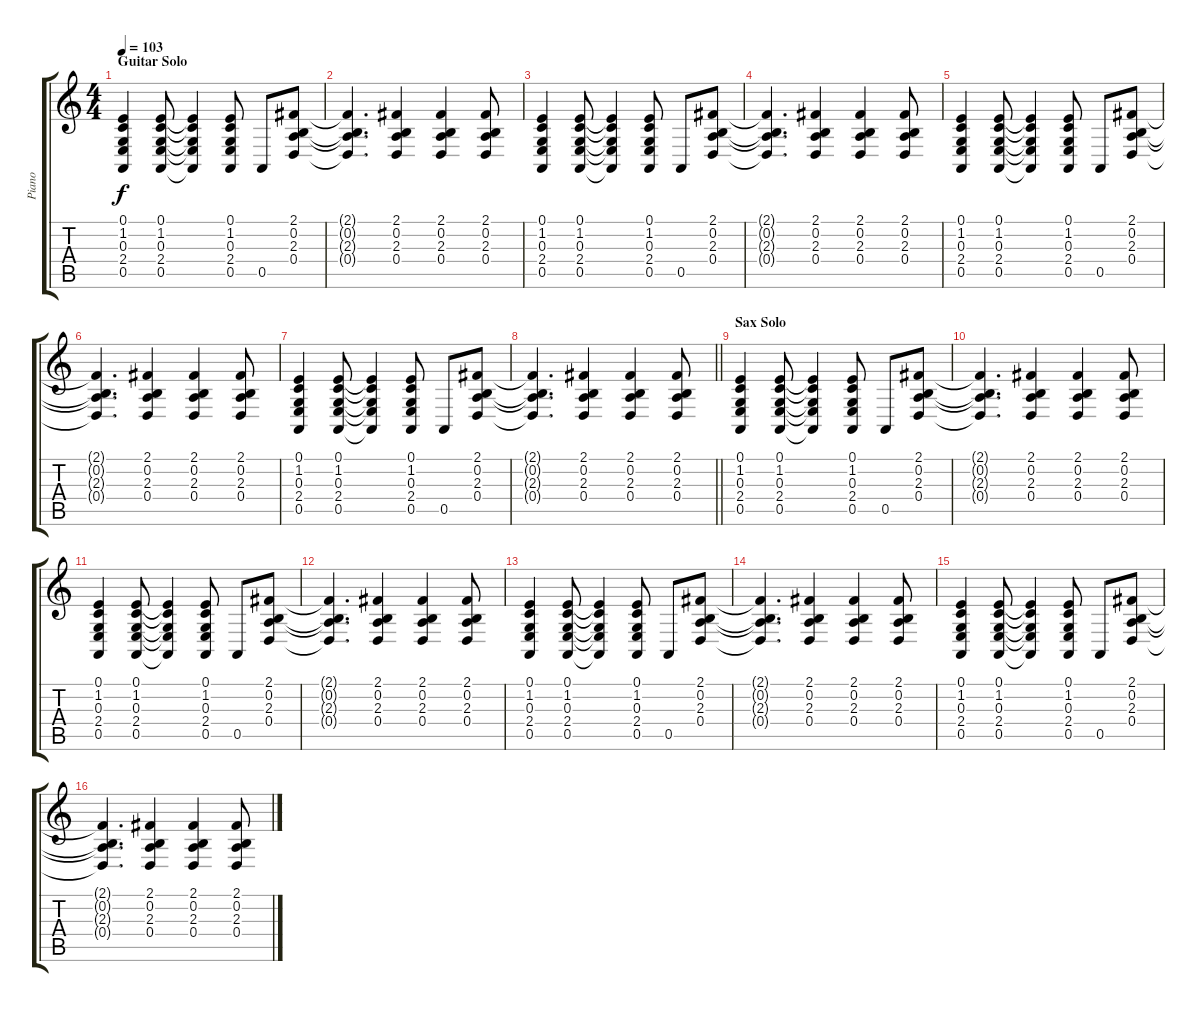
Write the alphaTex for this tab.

\track ("Piano" "Piano") {instrument acousticgrandpiano}
\staff {score tabs}
\tuning (E4 B3 G3 D3 A2 E2) {hide}
\ts (4 4)
\section ("" "Guitar Solo")
\tempo 103
\clef g2
\ks c
(0.1 1.2 0.3 2.4 0.5).4{dy f} (0.1 1.2 0.3 2.4 0.5).8 (0.1{t} 1.2{t} 0.3{t} 2.4{t} 0.5{t}).4 (0.1 1.2 0.3 2.4 0.5).8 0.5.8 (2.1 0.2 2.3 0.4).8 |
(2.1{t} 0.2{t} 2.3{t} 0.4{t}).4{d} (2.1 0.2 2.3 0.4).4 (2.1 0.2 2.3 0.4).4 (2.1 0.2 2.3 0.4).8 |
(0.1 1.2 0.3 2.4 0.5).4 (0.1 1.2 0.3 2.4 0.5).8 (0.1{t} 1.2{t} 0.3{t} 2.4{t} 0.5{t}).4 (0.1 1.2 0.3 2.4 0.5).8 0.5.8 (2.1 0.2 2.3 0.4).8 |
(2.1{t} 0.2{t} 2.3{t} 0.4{t}).4{d} (2.1 0.2 2.3 0.4).4 (2.1 0.2 2.3 0.4).4 (2.1 0.2 2.3 0.4).8 |
(0.1 1.2 0.3 2.4 0.5).4 (0.1 1.2 0.3 2.4 0.5).8 (0.1{t} 1.2{t} 0.3{t} 2.4{t} 0.5{t}).4 (0.1 1.2 0.3 2.4 0.5).8 0.5.8 (2.1 0.2 2.3 0.4).8 |
(2.1{t} 0.2{t} 2.3{t} 0.4{t}).4{d} (2.1 0.2 2.3 0.4).4 (2.1 0.2 2.3 0.4).4 (2.1 0.2 2.3 0.4).8 |
(0.1 1.2 0.3 2.4 0.5).4 (0.1 1.2 0.3 2.4 0.5).8 (0.1{t} 1.2{t} 0.3{t} 2.4{t} 0.5{t}).4 (0.1 1.2 0.3 2.4 0.5).8 0.5.8 (2.1 0.2 2.3 0.4).8 |
\barLineRight lightlight
(2.1{t} 0.2{t} 2.3{t} 0.4{t}).4{d} (2.1 0.2 2.3 0.4).4 (2.1 0.2 2.3 0.4).4 (2.1 0.2 2.3 0.4).8 |
\section ("" "Sax Solo")
(0.1 1.2 0.3 2.4 0.5).4 (0.1 1.2 0.3 2.4 0.5).8 (0.1{t} 1.2{t} 0.3{t} 2.4{t} 0.5{t}).4 (0.1 1.2 0.3 2.4 0.5).8 0.5.8 (2.1 0.2 2.3 0.4).8 |
(2.1{t} 0.2{t} 2.3{t} 0.4{t}).4{d} (2.1 0.2 2.3 0.4).4 (2.1 0.2 2.3 0.4).4 (2.1 0.2 2.3 0.4).8 |
(0.1 1.2 0.3 2.4 0.5).4 (0.1 1.2 0.3 2.4 0.5).8 (0.1{t} 1.2{t} 0.3{t} 2.4{t} 0.5{t}).4 (0.1 1.2 0.3 2.4 0.5).8 0.5.8 (2.1 0.2 2.3 0.4).8 |
(2.1{t} 0.2{t} 2.3{t} 0.4{t}).4{d} (2.1 0.2 2.3 0.4).4 (2.1 0.2 2.3 0.4).4 (2.1 0.2 2.3 0.4).8 |
(0.1 1.2 0.3 2.4 0.5).4 (0.1 1.2 0.3 2.4 0.5).8 (0.1{t} 1.2{t} 0.3{t} 2.4{t} 0.5{t}).4 (0.1 1.2 0.3 2.4 0.5).8 0.5.8 (2.1 0.2 2.3 0.4).8 |
(2.1{t} 0.2{t} 2.3{t} 0.4{t}).4{d} (2.1 0.2 2.3 0.4).4 (2.1 0.2 2.3 0.4).4 (2.1 0.2 2.3 0.4).8 |
(0.1 1.2 0.3 2.4 0.5).4 (0.1 1.2 0.3 2.4 0.5).8 (0.1{t} 1.2{t} 0.3{t} 2.4{t} 0.5{t}).4 (0.1 1.2 0.3 2.4 0.5).8 0.5.8 (2.1 0.2 2.3 0.4).8 |
(2.1{t} 0.2{t} 2.3{t} 0.4{t}).4{d} (2.1 0.2 2.3 0.4).4 (2.1 0.2 2.3 0.4).4 (2.1 0.2 2.3 0.4).8
